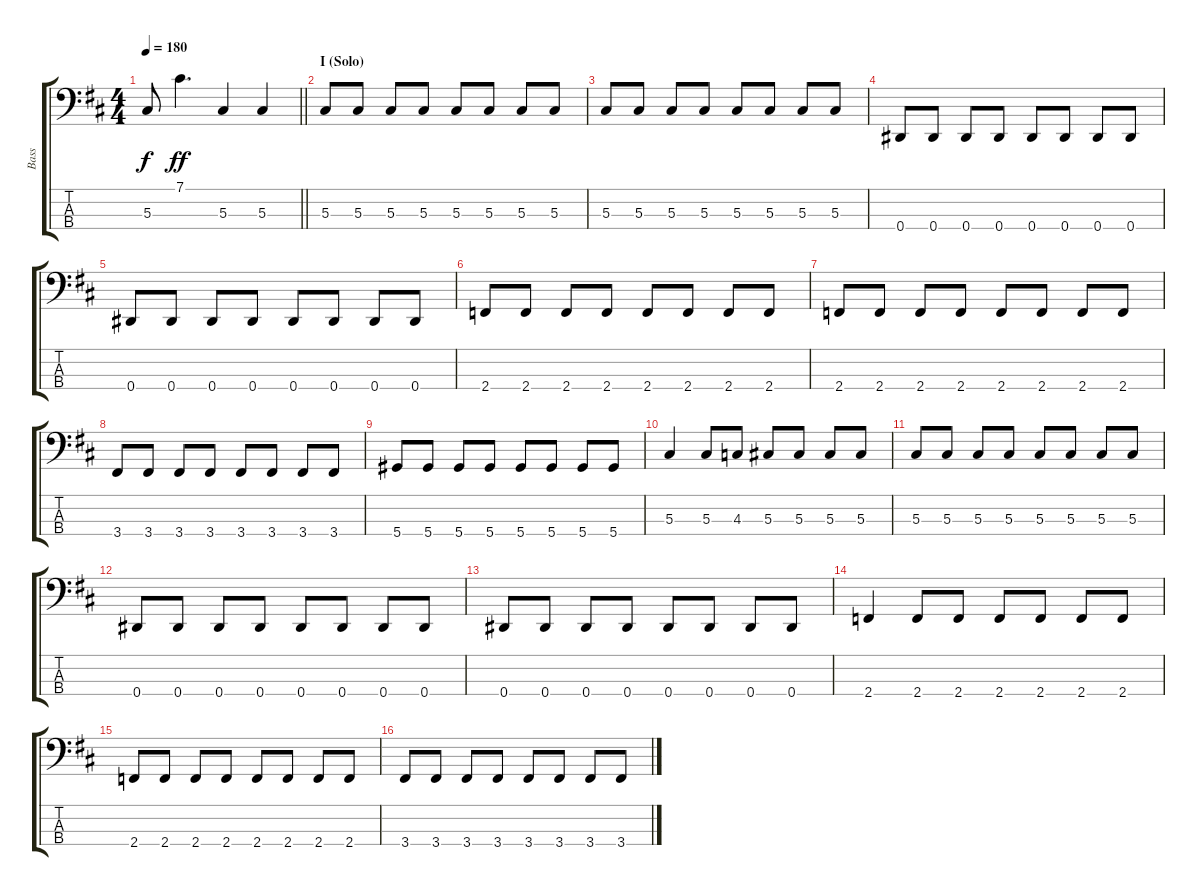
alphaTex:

\track ("Bass" "Bass") {instrument electricbasspick}
\staff {score tabs}
\tuning (Gb2 Db2 Ab1 Eb1) {hide}
\ts (4 4)
\tempo 180
\clef f4
\barLineRight lightlight
\ks d
5.3{t}.8{dy f} 7.1.4{d dy ff} 5.3.4 5.3.4 |
\section ("" "I (Solo)")
5.3.8 5.3.8 5.3.8 5.3.8 5.3.8 5.3.8 5.3.8 5.3.8 |
5.3.8 5.3.8 5.3.8 5.3.8 5.3.8 5.3.8 5.3.8 5.3.8 |
0.4.8 0.4.8 0.4.8 0.4.8 0.4.8 0.4.8 0.4.8 0.4.8 |
0.4.8 0.4.8 0.4.8 0.4.8 0.4.8 0.4.8 0.4.8 0.4.8 |
2.4.8 2.4.8 2.4.8 2.4.8 2.4.8 2.4.8 2.4.8 2.4.8 |
2.4.8 2.4.8 2.4.8 2.4.8 2.4.8 2.4.8 2.4.8 2.4.8 |
3.4.8 3.4.8 3.4.8 3.4.8 3.4.8 3.4.8 3.4.8 3.4.8 |
5.4.8 5.4.8 5.4.8 5.4.8 5.4.8 5.4.8 5.4.8 5.4.8 |
5.3.4 5.3.8 4.3.8 5.3.8 5.3.8 5.3.8 5.3.8 |
5.3.8 5.3.8 5.3.8 5.3.8 5.3.8 5.3.8 5.3.8 5.3.8 |
0.4.8 0.4.8 0.4.8 0.4.8 0.4.8 0.4.8 0.4.8 0.4.8 |
0.4.8 0.4.8 0.4.8 0.4.8 0.4.8 0.4.8 0.4.8 0.4.8 |
2.4.4 2.4.8 2.4.8 2.4.8 2.4.8 2.4.8 2.4.8 |
2.4.8 2.4.8 2.4.8 2.4.8 2.4.8 2.4.8 2.4.8 2.4.8 |
3.4.8 3.4.8 3.4.8 3.4.8 3.4.8 3.4.8 3.4.8 3.4.8
